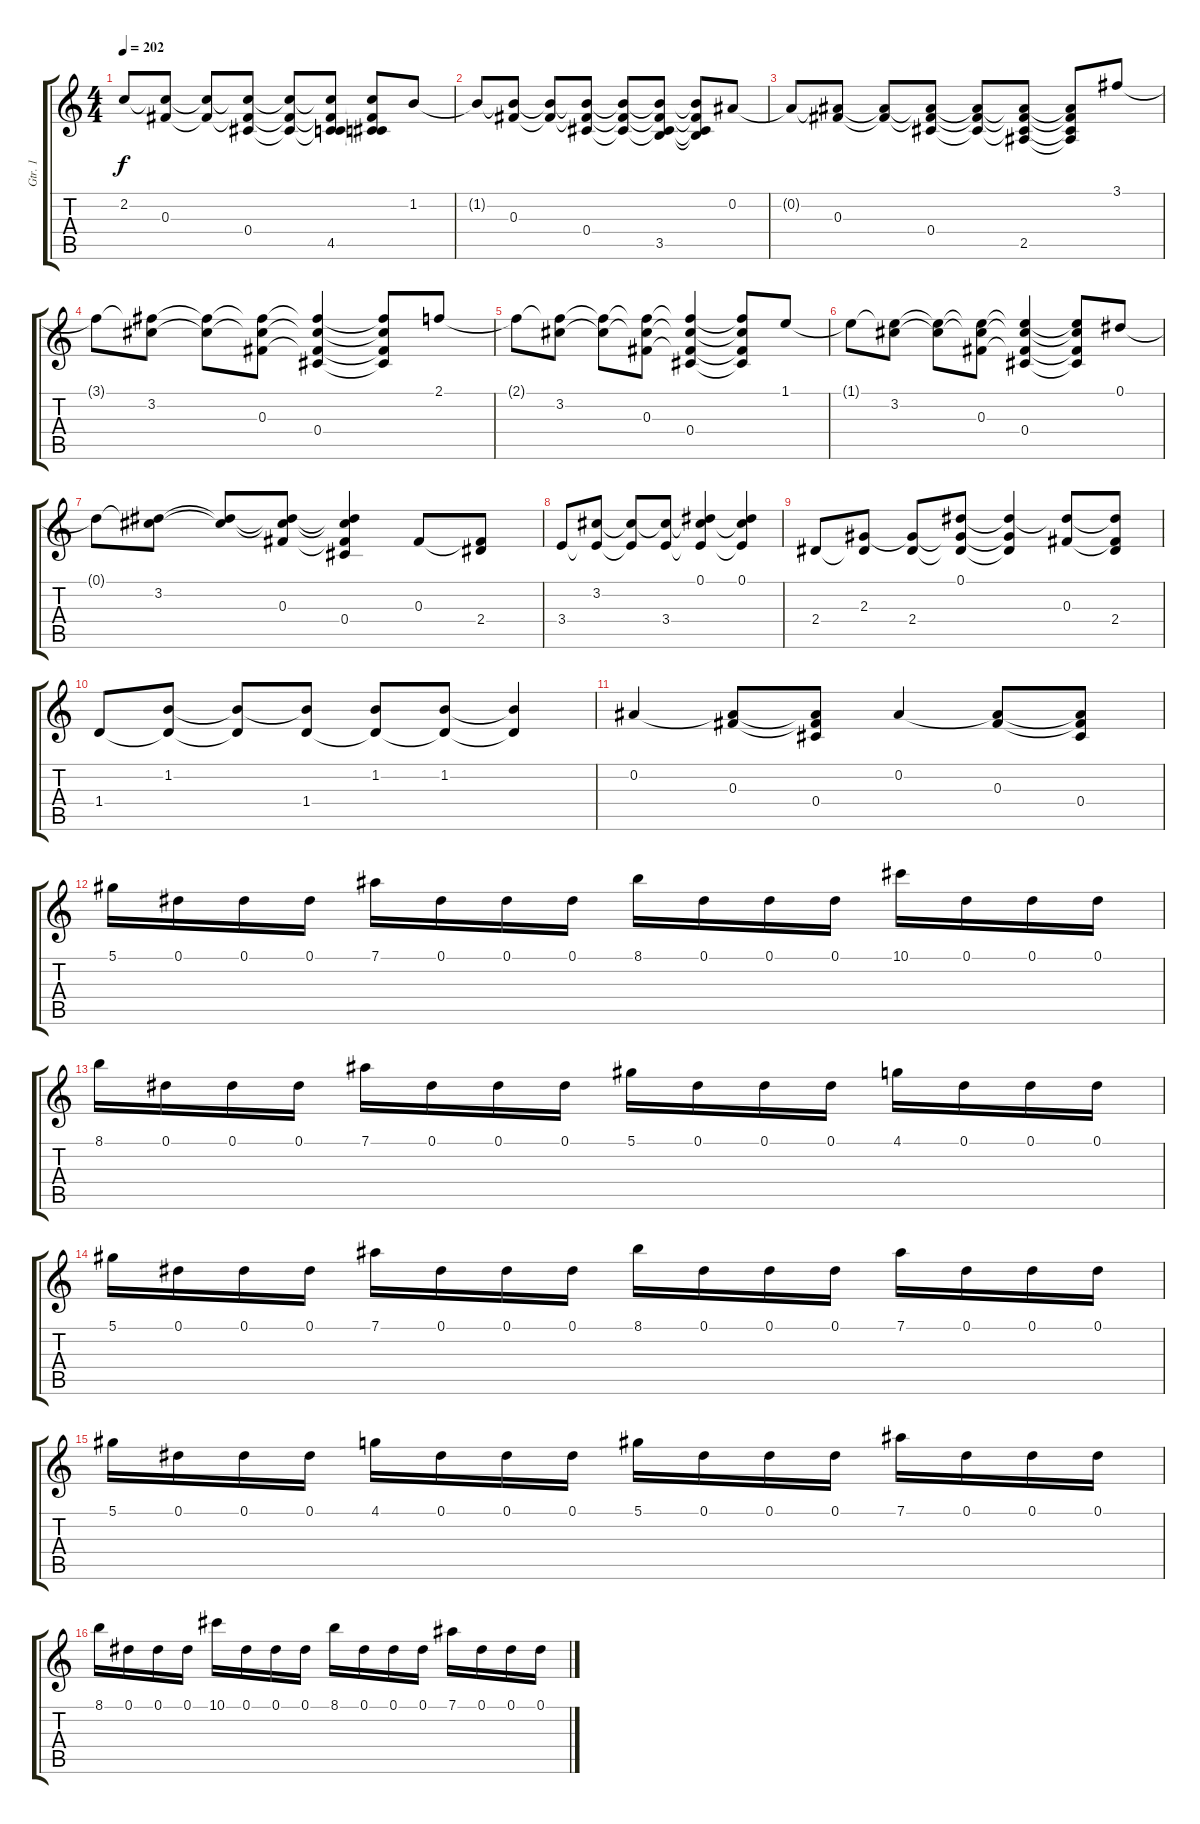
\track ("Gtr. 1" "Gtr. 1") {instrument distortionguitar}
\staff {score tabs}
\tuning (Eb4 Bb3 Gb3 Db3 Ab2 Eb2) {hide}
\ts (4 4)
\tempo 202
\clef g2
\ks c
2.2{t}.8{dy f} (2.2{t} 0.3).8 (2.2{t} 0.3{t}).8 (2.2{t} 0.3{t} 0.4).8 (2.2{t} 0.3{t} 0.4{t}).8 (2.2{t} 0.3{t} 0.4{t} 4.5).8 (2.2{t} 0.3{t} 0.4{t} 4.5{t}).8 1.2.8 |
1.2{t}.8 (1.2{t} 0.3).8 (1.2{t} 0.3{t}).8 (1.2{t} 0.3{t} 0.4).8 (1.2{t} 0.3{t} 0.4{t}).8 (1.2{t} 0.3{t} 0.4{t} 3.5).8 (1.2{t} 0.3{t} 0.4{t} 3.5{t}).8 0.2.8 |
0.2{t}.8 (0.2{t} 0.3).8 (0.2{t} 0.3{t}).8 (0.2{t} 0.3{t} 0.4).8 (0.2{t} 0.3{t} 0.4{t}).8 (0.2{t} 0.3{t} 0.4{t} 2.5).8 (0.2{t} 0.3{t} 0.4{t} 2.5{t}).8 3.1.8 |
3.1{t}.8 (3.1{t} 3.2).8 (3.1{t} 3.2{t}).8 (3.1{t} 3.2{t} 0.3).8 (3.1{t} 3.2{t} 0.3{t} 0.4).4 (3.1{t} 3.2{t} 0.3{t} 0.4{t}).8 2.1.8 |
2.1{t}.8 (2.1{t} 3.2).8 (2.1{t} 3.2{t}).8 (2.1{t} 3.2{t} 0.3).8 (2.1{t} 3.2{t} 0.3{t} 0.4).4 (2.1{t} 3.2{t} 0.3{t} 0.4{t}).8 1.1.8 |
1.1{t}.8 (1.1{t} 3.2).8 (1.1{t} 3.2{t}).8 (1.1{t} 3.2{t} 0.3).8 (1.1{t} 3.2{t} 0.3{t} 0.4).4 (1.1{t} 3.2{t} 0.3{t} 0.4{t}).8 0.1.8 |
0.1{t}.8 (0.1{t} 3.2).8 (0.1{t} 3.2{t}).8 (0.1{t} 3.2{t} 0.3).8 (0.1{t} 3.2{t} 0.3{t} 0.4).4 0.3.8 (0.3{t} 2.4).8 |
3.4.8 (3.2 3.4{t}).8 (3.2{t} 3.4{t}).8 (3.2{t} 3.4).8 (0.1 3.2{t} 3.4{t}).4 (0.1 3.2{t} 3.4{t}).4 |
2.4.8 (2.3 2.4{t}).8 (2.3{t} 2.4).8 (0.1 2.3{t} 2.4{t}).8 (0.1{t} 2.3{t} 2.4{t}).4 (0.1{t} 0.3).8 (0.1{t} 0.3{t} 2.4).8 |
1.4.8 (1.2 1.4{t}).8 (1.2{t} 1.4{t}).8 (1.2{t} 1.4).8 (1.2 1.4{t}).8 (1.2 1.4{t}).8 (1.2{t} 1.4{t}).4 |
0.2.4 (0.2{t} 0.3).8 (0.2{t} 0.3{t} 0.4).8 0.2.4 (0.2{t} 0.3).8 (0.2{t} 0.3{t} 0.4).8 |
5.1.16 0.1.16 0.1.16 0.1.16 7.1.16 0.1.16 0.1.16 0.1.16 8.1.16 0.1.16 0.1.16 0.1.16 10.1.16 0.1.16 0.1.16 0.1.16 |
8.1.16 0.1.16 0.1.16 0.1.16 7.1.16 0.1.16 0.1.16 0.1.16 5.1.16 0.1.16 0.1.16 0.1.16 4.1.16 0.1.16 0.1.16 0.1.16 |
5.1.16 0.1.16 0.1.16 0.1.16 7.1.16 0.1.16 0.1.16 0.1.16 8.1.16 0.1.16 0.1.16 0.1.16 7.1.16 0.1.16 0.1.16 0.1.16 |
5.1.16 0.1.16 0.1.16 0.1.16 4.1.16 0.1.16 0.1.16 0.1.16 5.1.16 0.1.16 0.1.16 0.1.16 7.1.16 0.1.16 0.1.16 0.1.16 |
8.1.16 0.1.16 0.1.16 0.1.16 10.1.16 0.1.16 0.1.16 0.1.16 8.1.16 0.1.16 0.1.16 0.1.16 7.1.16 0.1.16 0.1.16 0.1.16
